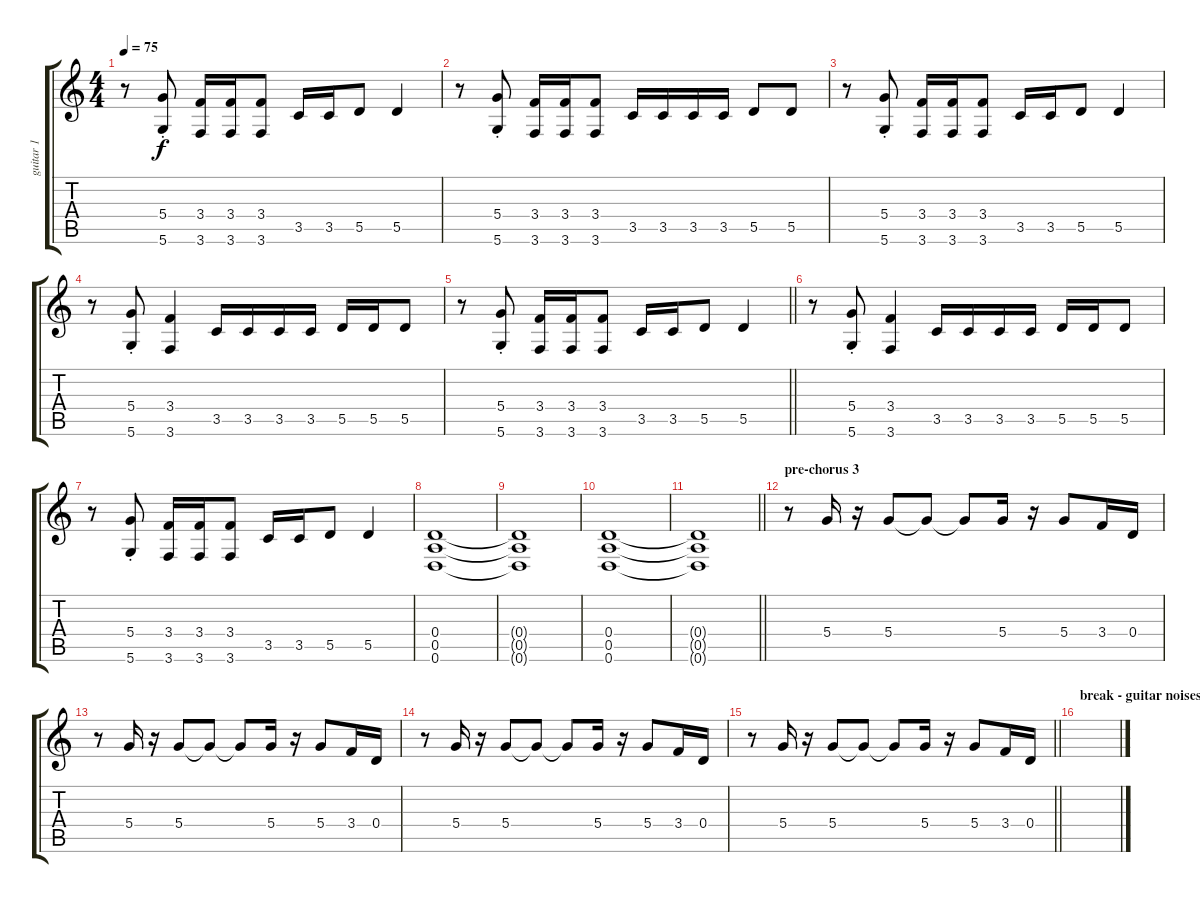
\track ("guitar 1" "guitar 1") {instrument electricguitarjazz}
\staff {score tabs}
\tuning (E4 B3 G3 D3 A2 D2) {hide}
\ts (4 4)
\tempo 75
\clef g2
\ks c
r.8{dy f} (5.4{st} 5.6{st}).8 (3.4 3.6).16 (3.4 3.6).16 (3.4 3.6).8 3.5.16 3.5.16 5.5.8 5.5.4 |
r.8 (5.4{st} 5.6{st}).8 (3.4 3.6).16 (3.4 3.6).16 (3.4 3.6).8 3.5.16 3.5.16 3.5.16 3.5.16 5.5.8 5.5.8 |
r.8 (5.4{st} 5.6{st}).8 (3.4 3.6).16 (3.4 3.6).16 (3.4 3.6).8 3.5.16 3.5.16 5.5.8 5.5.4 |
r.8 (5.4{st} 5.6{st}).8 (3.4 3.6).4 3.5.16 3.5.16 3.5.16 3.5.16 5.5.16 5.5.16 5.5.8 |
\barLineRight lightlight
r.8 (5.4{st} 5.6{st}).8 (3.4 3.6).16 (3.4 3.6).16 (3.4 3.6).8 3.5.16 3.5.16 5.5.8 5.5.4 |
r.8 (5.4{st} 5.6).8 (3.4 3.6).4 3.5.16 3.5.16 3.5.16 3.5.16 5.5.16 5.5.16 5.5.8 |
r.8 (5.4{st} 5.6{st}).8 (3.4 3.6).16 (3.4 3.6).16 (3.4 3.6).8 3.5.16 3.5.16 5.5.8 5.5.4 |
(0.4 0.5 0.6).1 |
(0.4{t} 0.5{t} 0.6{t}).1 |
(0.4 0.5 0.6).1 |
\barLineRight lightlight
(0.4{t} 0.5{t} 0.6{t}).1 |
\section ("" "pre-chorus 3")
r.8{volume 11 instrument electricguitarjazz} 5.4.16 r.16 5.4.8 5.4{t}.8 5.4{t}.8 5.4.16 r.16 5.4.8 3.4.16 0.4.16 |
r.8 5.4.16 r.16 5.4.8 5.4{t}.8 5.4{t}.8 5.4.16 r.16 5.4.8 3.4.16 0.4.16 |
r.8 5.4.16 r.16 5.4.8 5.4{t}.8 5.4{t}.8 5.4.16 r.16 5.4.8 3.4.16 0.4.16 |
\barLineRight lightlight
r.8 5.4.16 r.16 5.4.8 5.4{t}.8 5.4{t}.8 5.4.16 r.16 5.4.8 3.4.16 0.4.16 |
\section ("" "break - guitar noises ")
